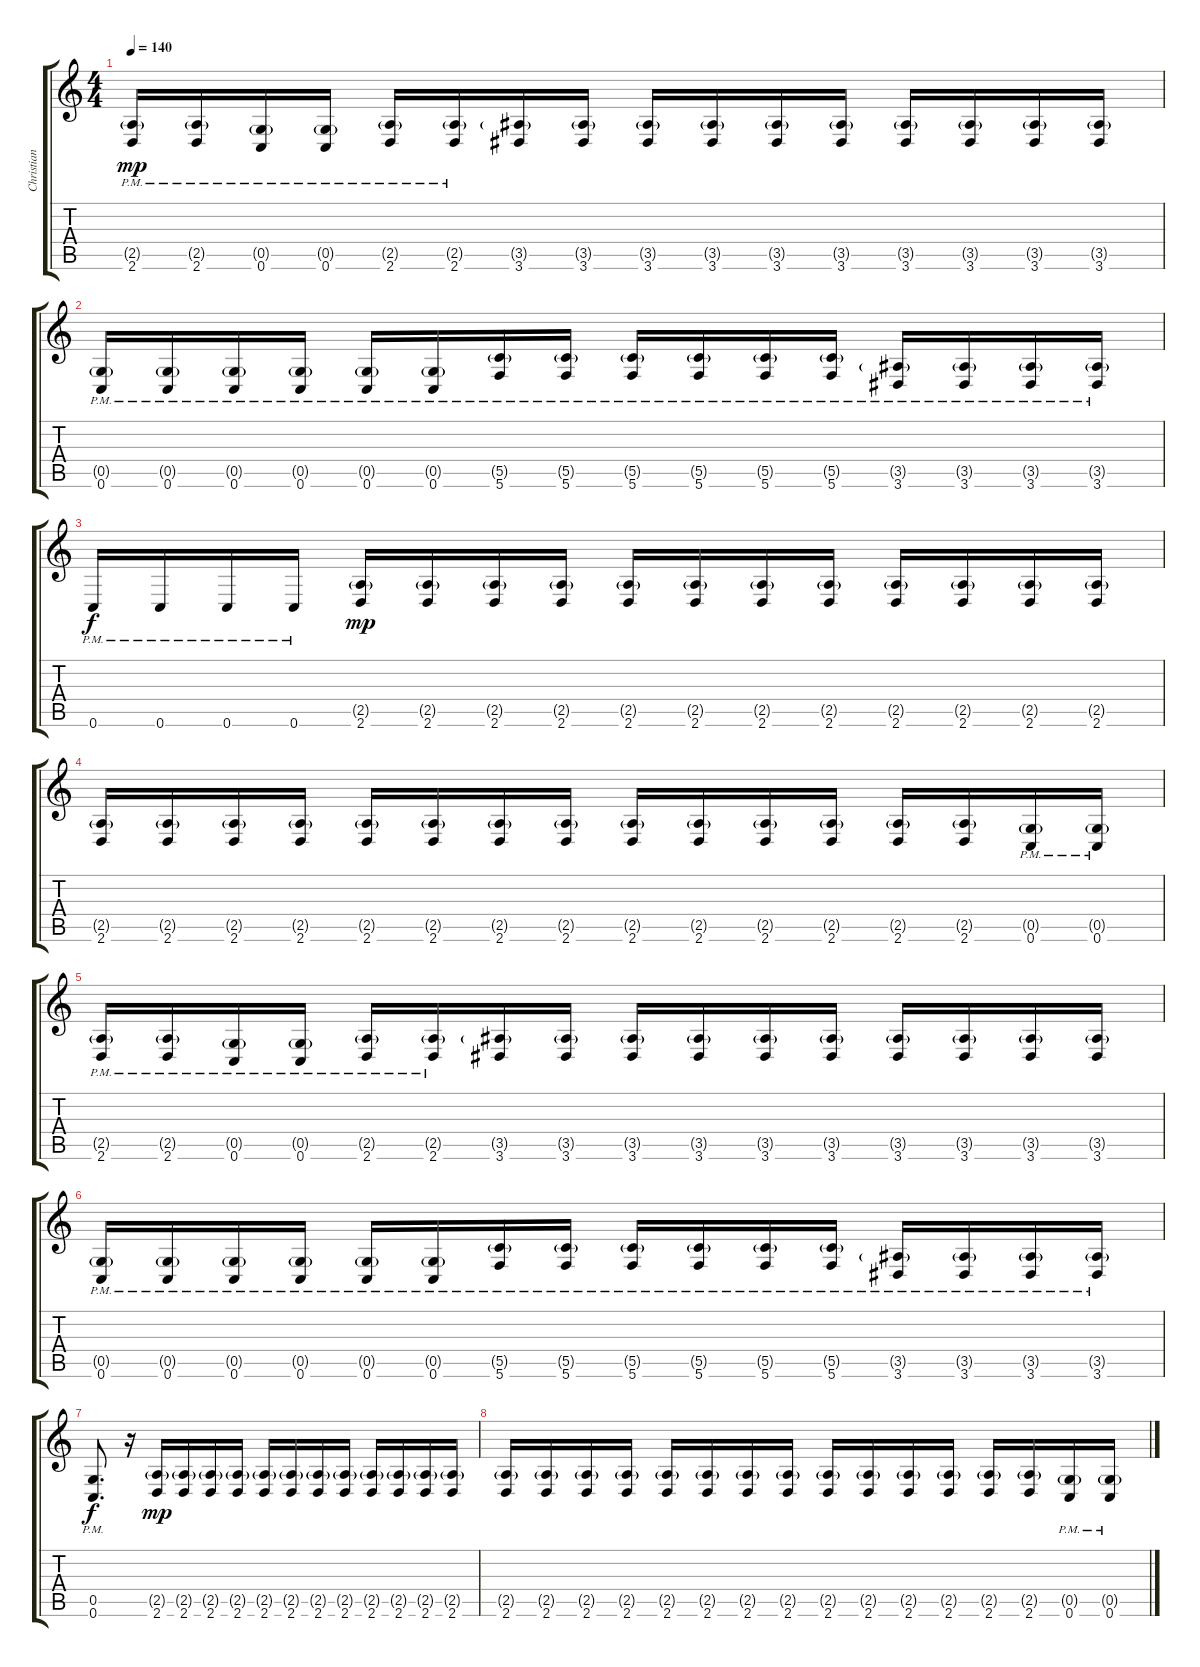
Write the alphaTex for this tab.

\track ("Christian Andreu" "Christian ") {instrument overdrivenguitar}
\staff {score tabs}
\tuning (D4 A3 F3 C3 G2 C2) {hide}
\ts (4 4)
\tempo 140
\clef g2
\ks c
(2.5{g pm} 2.6{pm}).16{dy mp} (2.5{g pm} 2.6{pm}).16 (0.5{g pm} 0.6{pm}).16 (0.5{g pm} 0.6{pm}).16 (2.5{g pm} 2.6{pm}).16 (2.5{g pm} 2.6{pm}).16 (3.5{g} 3.6).16 (3.5{g} 3.6).16 (3.5{g} 3.6).16 (3.5{g} 3.6).16 (3.5{g} 3.6).16 (3.5{g} 3.6).16 (3.5{g} 3.6).16 (3.5{g} 3.6).16 (3.5{g} 3.6).16 (3.5{g} 3.6).16 |
(0.5{g pm} 0.6{pm}).16 (0.5{g pm} 0.6{pm}).16 (0.5{g pm} 0.6{pm}).16 (0.5{g pm} 0.6{pm}).16 (0.5{g pm} 0.6{pm}).16 (0.5{g pm} 0.6{pm}).16 (5.5{g pm} 5.6{pm}).16 (5.5{g pm} 5.6{pm}).16 (5.5{g pm} 5.6{pm}).16 (5.5{g pm} 5.6{pm}).16 (5.5{g pm} 5.6{pm}).16 (5.5{g pm} 5.6{pm}).16 (3.5{g pm} 3.6{pm}).16 (3.5{g pm} 3.6{pm}).16 (3.5{g pm} 3.6{pm}).16 (3.5{g pm} 3.6{pm}).16 |
0.6{pm}.16{dy f} 0.6{pm}.16 0.6{pm}.16 0.6{pm}.16 (2.5{g} 2.6).16{dy mp} (2.5{g} 2.6).16 (2.5{g} 2.6).16 (2.5{g} 2.6).16 (2.5{g} 2.6).16 (2.5{g} 2.6).16 (2.5{g} 2.6).16 (2.5{g} 2.6).16 (2.5{g} 2.6).16 (2.5{g} 2.6).16 (2.5{g} 2.6).16 (2.5{g} 2.6).16 |
(2.5{g} 2.6).16 (2.5{g} 2.6).16 (2.5{g} 2.6).16 (2.5{g} 2.6).16 (2.5{g} 2.6).16 (2.5{g} 2.6).16 (2.5{g} 2.6).16 (2.5{g} 2.6).16 (2.5{g} 2.6).16 (2.5{g} 2.6).16 (2.5{g} 2.6).16 (2.5{g} 2.6).16 (2.5{g} 2.6).16 (2.5{g} 2.6).16 (0.5{g pm} 0.6{pm}).16 (0.5{g pm} 0.6{pm}).16 |
(2.5{g pm} 2.6{pm}).16 (2.5{g pm} 2.6{pm}).16 (0.5{g pm} 0.6{pm}).16 (0.5{g pm} 0.6{pm}).16 (2.5{g pm} 2.6{pm}).16 (2.5{g pm} 2.6{pm}).16 (3.5{g} 3.6).16 (3.5{g} 3.6).16 (3.5{g} 3.6).16 (3.5{g} 3.6).16 (3.5{g} 3.6).16 (3.5{g} 3.6).16 (3.5{g} 3.6).16 (3.5{g} 3.6).16 (3.5{g} 3.6).16 (3.5{g} 3.6).16 |
(0.5{g pm} 0.6{pm}).16 (0.5{g pm} 0.6{pm}).16 (0.5{g pm} 0.6{pm}).16 (0.5{g pm} 0.6{pm}).16 (0.5{g pm} 0.6{pm}).16 (0.5{g pm} 0.6{pm}).16 (5.5{g pm} 5.6{pm}).16 (5.5{g pm} 5.6{pm}).16 (5.5{g pm} 5.6{pm}).16 (5.5{g pm} 5.6{pm}).16 (5.5{g pm} 5.6{pm}).16 (5.5{g pm} 5.6{pm}).16 (3.5{g pm} 3.6{pm}).16 (3.5{g pm} 3.6{pm}).16 (3.5{g pm} 3.6{pm}).16 (3.5{g pm} 3.6{pm}).16 |
(0.5{pm} 0.6{pm}).8{d dy f} r.16 (2.5{g} 2.6).16{dy mp} (2.5{g} 2.6).16 (2.5{g} 2.6).16 (2.5{g} 2.6).16 (2.5{g} 2.6).16 (2.5{g} 2.6).16 (2.5{g} 2.6).16 (2.5{g} 2.6).16 (2.5{g} 2.6).16 (2.5{g} 2.6).16 (2.5{g} 2.6).16 (2.5{g} 2.6).16 |
(2.5{g} 2.6).16 (2.5{g} 2.6).16 (2.5{g} 2.6).16 (2.5{g} 2.6).16 (2.5{g} 2.6).16 (2.5{g} 2.6).16 (2.5{g} 2.6).16 (2.5{g} 2.6).16 (2.5{g} 2.6).16 (2.5{g} 2.6).16 (2.5{g} 2.6).16 (2.5{g} 2.6).16 (2.5{g} 2.6).16 (2.5{g} 2.6).16 (0.5{g pm} 0.6{pm}).16 (0.5{g pm} 0.6{pm}).16
